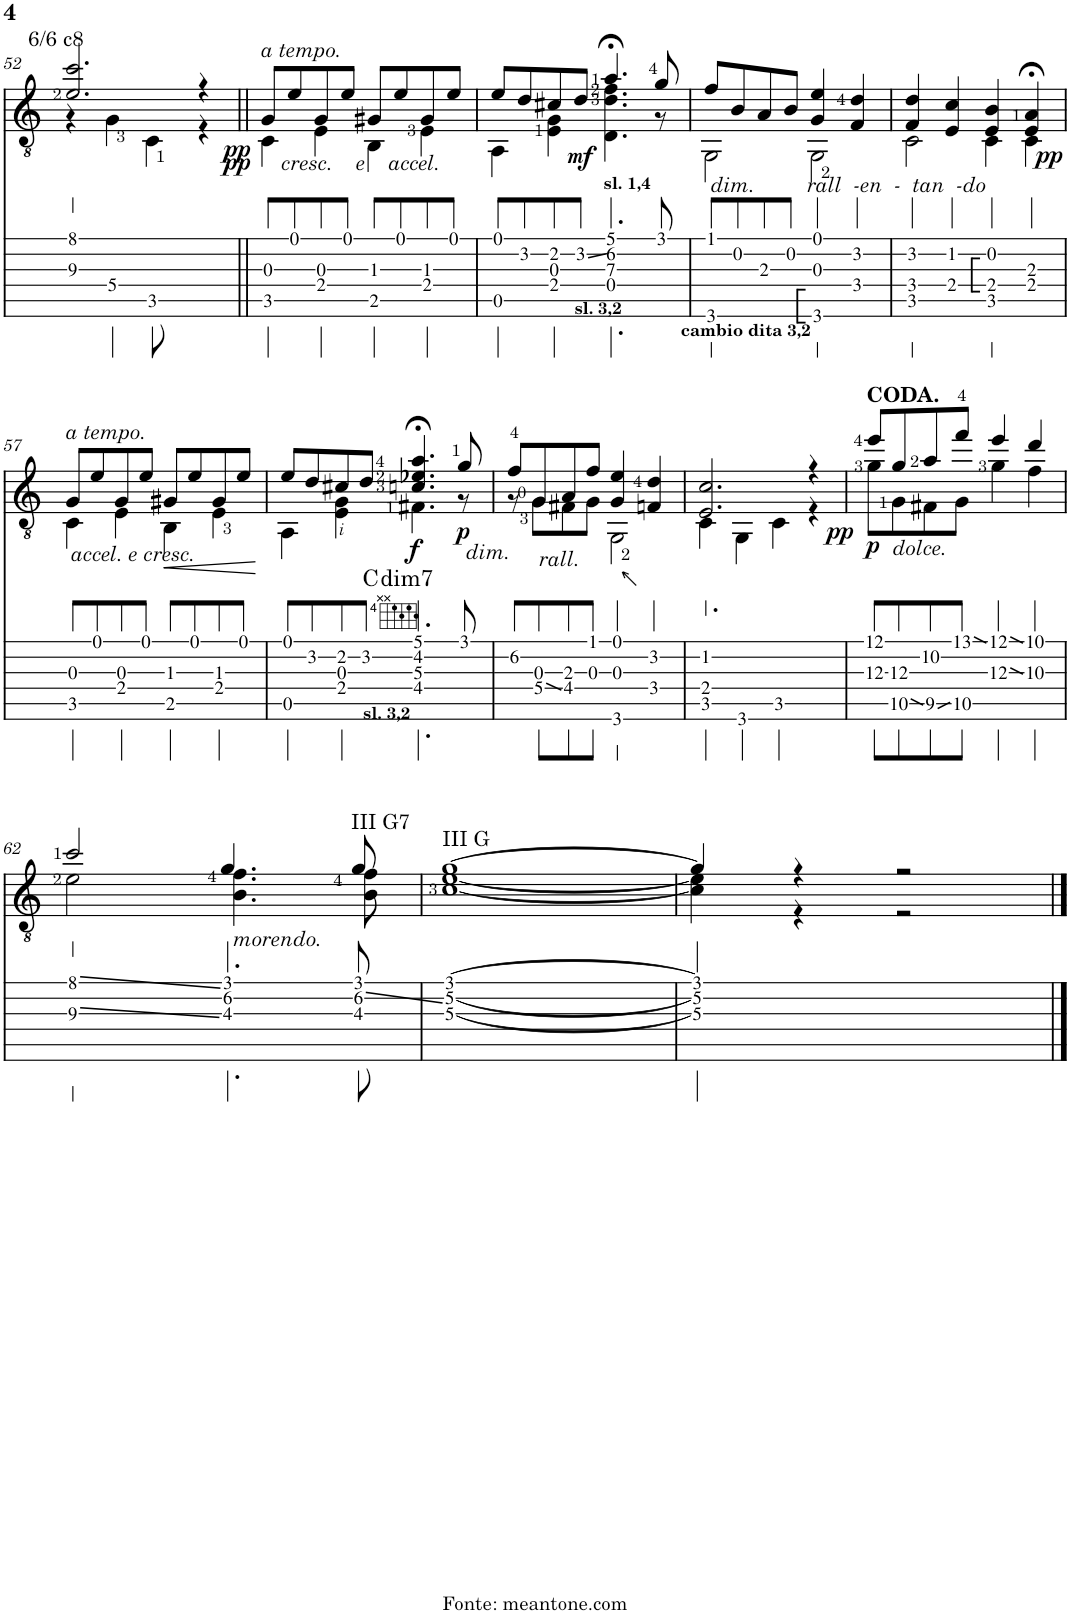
**kern	**harte	**kern	**dynam
*part2	*part2	*part1	*part1
*staff2	*	*staff1	*staff1
*I"Chitarra classica (Intavolatura)	*	*I"Chitarra classica	*
!!LO:PB:g=z
*	*	*clefGv2	*
*k[]	*	*k[]	*
*M4/4	*	*M4/4	*
=52	=52	=52	=52
*^	*	*^	*
!	!	!	!LO:TX:a:t=6/6 c8	!	!
2e/ 2cc/	4r	.	2.e/ 2.cc/	4r	.
.	4G\	.	.	4G\	.
8r	8C\	.	.	4C\	.
8r	8ryy	.	.	.	.
!	!	!	!	!	!LO:DY:b
4r	4r	.	4r	4r	pp
=53||	=53||	=53||	=53||	=53||	=53||
!	!	!	!LO:TX:a:i:t=a tempo.	!	!
!	!	!	!LO:TX:b:i:t=cresc.    e    accel.	!	!
!	!	!	!	!	!LO:DY:b
8G/L	4C\	.	8G/L	4C\	pp
8e/	.	.	8e/	.	.
8G/	4E\	.	8G/	4E\	.
8e/J	.	.	8e/J	.	.
8G#X/L	4BB\	.	8G#X/L	4BB\	.
8e/	.	.	8e/	.	.
8G#/	4E\	.	8G#/	4E\	.
8e/J	.	.	8e/J	.	.
=54	=54	=54	=54	=54	=54
8e/L	4AA\	.	8e/L	4AA\	.
8d/	.	.	8d/	.	.
8c#X/	4E\ 4G\	.	8c#X/	4E\ 4G\	.
!LO:TX:a:B:t=sl. 3,2	!	!	!	!	!
8d/J	.	.	8d/J	.	.
!LO:TX:a:B:t=sl. 1,4	!	!	!	!	!
!	!	!	!	!	!LO:DY:b
4.a/	4.D\ 4.d\ 4.f\	.	4.a;</	4.D\ 4.d\ 4.f\	mf
8g/	8r	.	8g/	8r	.
=55	=55	=55	=55	=55	=55
!	!	!	!LO:TX:b:i:t=dim.         rall  -en  -  tan  -do	!	!
!LO:TX:b:B:t=cambio dita 3,2	!	!	!	!	!
8f/L	2GG\	.	8f/L	2GG\	.
8B/	.	.	8B/	.	.
8A/	.	.	8A/	.	.
8B/J	.	.	8B/J	.	.
4G/ 4e/	2GG\	.	4G/ 4e/	2GG\	.
4F/ 4d/	.	.	4F/ 4d/	.	.
=56	=56	=56	=56	=56	=56
4F/ 4d/	2C\	.	4F/ 4d/	2C\	.
4E/ 4c/	.	.	4E/ 4c/	.	.
4E/ 4B/	2C\	.	4E/ 4B/	4C\	.
!	!	!	!	!	!LO:DY:b
4E/ 4A/	.	.	4E/;< 4A/;<	4C\	pp
!!LO:LB:g=z	!!
=57	=57	=57	=57	=57	=57
!	!	!	!LO:TX:b:i:t=accel. e cresc.	!	!
!	!	!	!LO:TX:a:i:t=a tempo.	!	!
8G/L	4C\	.	8G/L	4C\	.
8e/	.	.	8e/	.	.
8G/	4E\	.	8G/	4E\	.
8e/J	.	.	8e/J	.	.
!	!	!	!	!	!LO:HP:b
8G#X/L	4BB\	.	8G#X/L	4BB\	<
8e/	.	.	8e/	.	.
8G#/	4E\	.	8G#/	4E\	.
8e/J	.	.	8e/J	.	.
*v	*v	*	*	*	*
*	*	*v	*v	*
.	.	.	[
=58	=58	=58	=58
*^	*	*^	*
8e/L	4AA\	.	8e/L	4AA\	.
8d/	.	.	8d/	.	.
8c#X/	4E\ 4G\	.	8c#X/	4E\ 4G\	.
!LO:TX:a:B:t=sl. 3,2	!	!	!	!	!
8d/J	.	.	8d/J	.	.
!	!	!LO:H:kt=dim7	!	!	!LO:DY:b
4.c/ 4.e-X/ 4.a/	4.F#X\	C:dim7	4.cn/;< 4.e-X/;< 4.a/;<	4.F#X\	f
!	!	!	!LO:TX:b:i:t=dim.	!	!
!	!	!	!	!	!LO:DY:b
8g/	8r	.	8g/	8r	p
=59	=59	=59	=59	=59	=59
8f/L	8r	.	8f/L	8r	.
!	!	!	!LO:TX:b:i:t=rall.	!	!
8G/	8G\L	.	8G/	8G\L	.
8A/	8F#X\	.	8A/	8F#X\	.
8f/J	8G\J	.	8f/J	8G\J	.
4G/ 4e/	2GG\	.	4G/ 4e/	2GG\	.
!	!	!	!LO:TX:b:B:t=↖	!	!
4Fn/ 4d/	.	.	4Fn/ 4d/	.	.
=60	=60	=60	=60	=60	=60
2.E/ 2.c/	4C\	.	2.E/ 2.c/	4C\	.
.	4GG\	.	.	4GG\	.
.	4C\	.	.	4C\	.
!	!	!	!	!	!LO:DY:b
4r	4r	.	4r	4r	pp
=61	=61	=61	=61	=61	=61
!	!	!	!	!	!LO:DY:b
8ee/L	8g\L	.	8ee/L	8g\L	p
!	!	!	!LO:TX:b:i:t=dolce.	!	!
8g/	8G\	.	8g/	8G\	.
8a/	8F#X\	.	8a/	8F#X\	.
8ff/J	8G\J	.	8ff/J	8G\J	.
4ee/	4g\	.	4ee/	4g\	.
4dd/	4f\	.	4dd/	4f\	.
!!LO:LB:g=z	!!
=62	=62	=62	=62	=62	=62
2cc/	2e\	.	2cc/	2e\	.
!	!	!	!LO:TX:b:i:t=morendo.	!	!
4.g/	4.B\ 4.f\	.	4.g/	4.B\ 4.f\	.
!	!	!	!LO:TX:a:t=III G7	!	!
8g/	8B\ 8f\	.	8g/	8B\ 8f\	.
=63	=63	=63	=63	=63	=63
!	!	!	!LO:TX:a:t=III G	!	!
[1g	[1c [1e	.	[1g	[1c [1e	.
=64	=64	=64	=64	=64	=64
4g/]	4c\] 4e\]	.	4g/]	4c\] 4e\]	.
4r	4r	.	4r	4r	.
2r	2r	.	2r	2r	.
*v	*v	*	*	*	*
*	*	*v	*v	*
==	==	==	==
*-	*-	*-	*-
